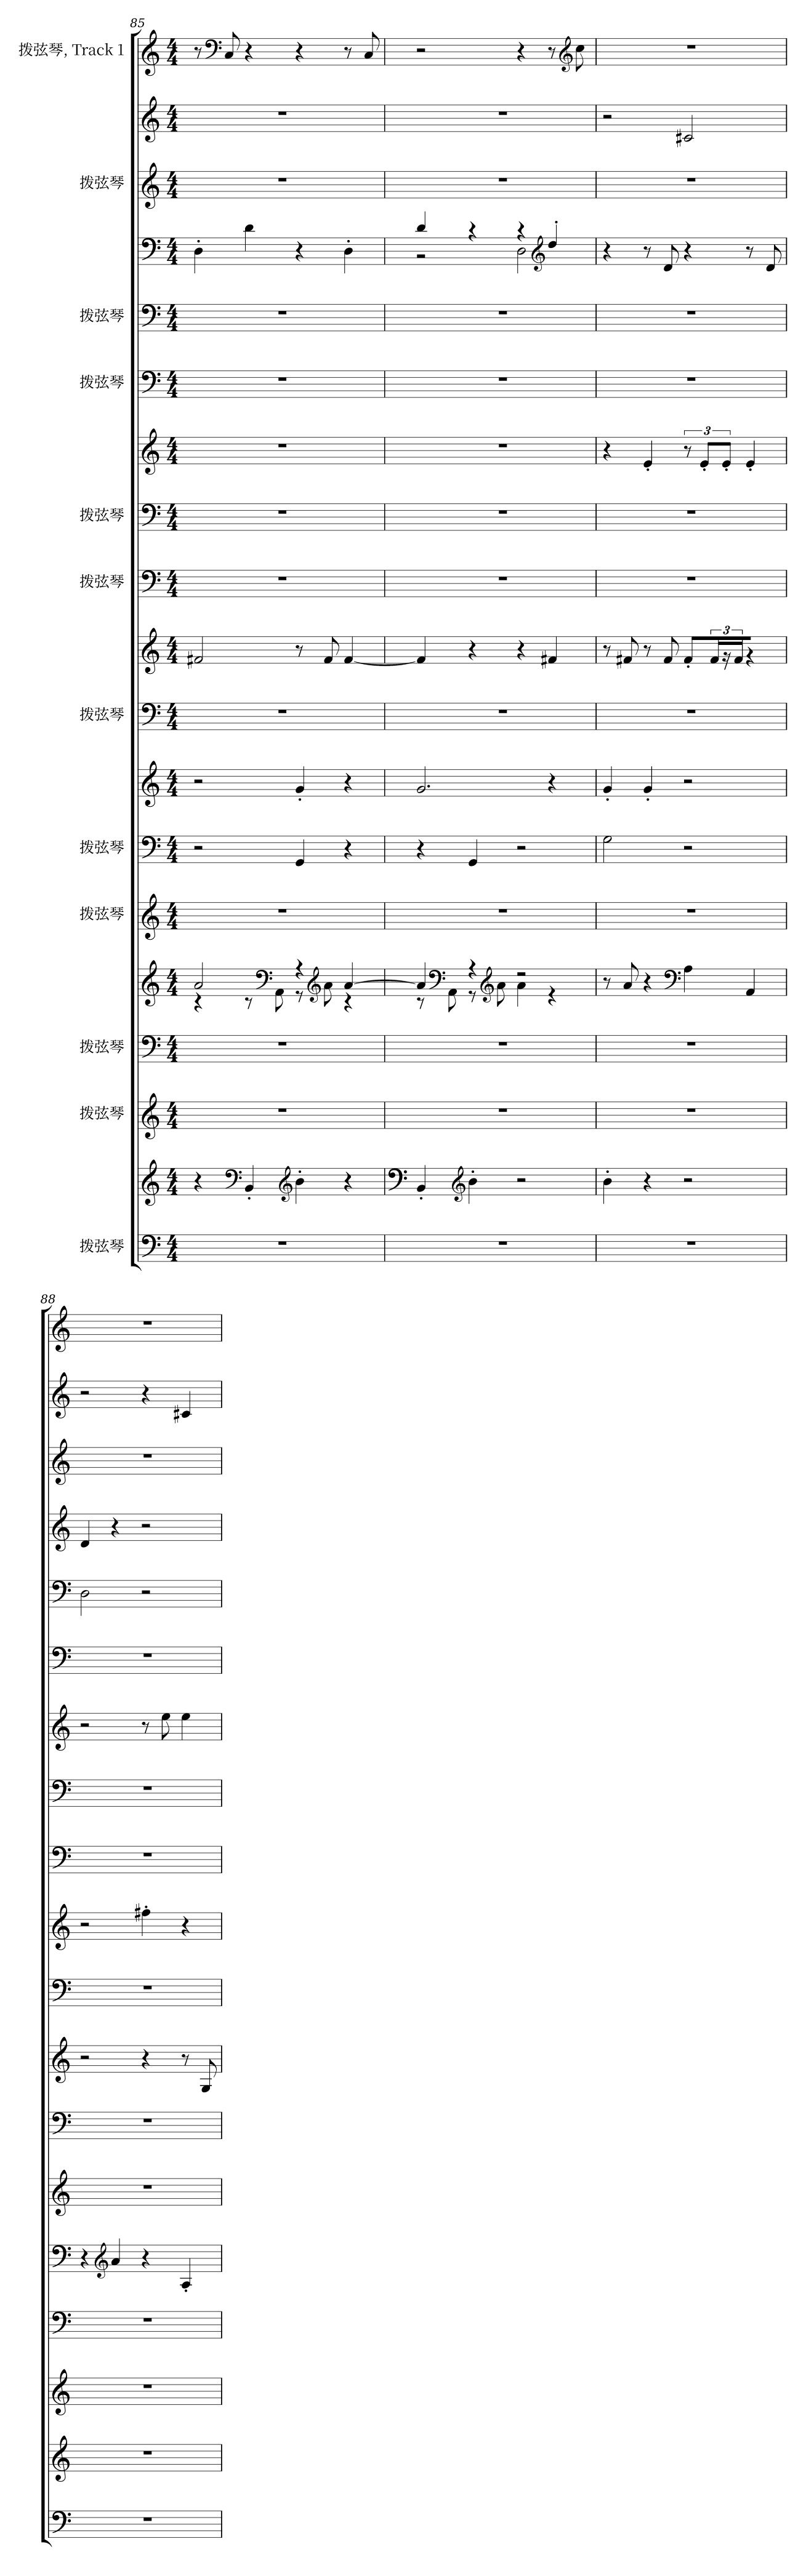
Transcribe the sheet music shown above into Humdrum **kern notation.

**kern	**kern	**kern	**kern	**kern	**kern	**kern	**kern	**kern	**kern	**kern	**kern	**kern	**kern	**kern	**kern	**kern	**kern	**kern
*part12	*part12	*part11	*part10	*part10	*part9	*part8	*part8	*part7	*part7	*part6	*part5	*part5	*part4	*part3	*part3	*part2	*part2	*part1
*staff19	*staff18	*staff17	*staff16	*staff15	*staff14	*staff13	*staff12	*staff11	*staff10	*staff9	*staff8	*staff7	*staff6	*staff5	*staff4	*staff3	*staff2	*staff1
*I"拨弦琴	*	*I"拨弦琴	*I"拨弦琴	*	*I"拨弦琴	*I"拨弦琴	*	*I"拨弦琴	*	*I"拨弦琴	*I"拨弦琴	*	*I"拨弦琴	*I"拨弦琴	*	*I"拨弦琴	*	*I"拨弦琴, Track 1
*clefF4	*clefG2	*clefG2	*clefF4	*clefG2	*clefG2	*clefF4	*clefG2	*clefF4	*clefG2	*clefF4	*clefF4	*clefG2	*clefF4	*clefF4	*clefF4	*clefG2	*clefG2	*clefG2
*k[]	*k[]	*k[]	*k[]	*k[]	*k[]	*k[]	*k[]	*k[]	*k[]	*k[]	*k[]	*k[]	*k[]	*k[]	*k[]	*k[]	*k[]	*k[]
*M4/4	*M4/4	*M4/4	*M4/4	*M4/4	*M4/4	*M4/4	*M4/4	*M4/4	*M4/4	*M4/4	*M4/4	*M4/4	*M4/4	*M4/4	*M4/4	*M4/4	*M4/4	*M4/4
=85	=85	=85	=85	=85	=85	=85	=85	=85	=85	=85	=85	=85	=85	=85	=85	=85	=85	=85
*	*	*	*	*^	*	*	*	*	*	*	*	*	*	*	*	*	*	*
1r	4r	1r	1r	2a/	4r	1r	2r	2r	1r	2f#X/	1r	1r	1r	1r	1r	4D'\	1r	1r	8r
*	*	*	*	*	*	*	*	*	*	*	*	*	*	*	*	*	*	*	*clefF4
.	.	.	.	.	.	.	.	.	.	.	.	.	.	.	.	.	.	.	8C/
*	*clefF4	*	*	*	*	*	*	*	*	*	*	*	*	*	*	*	*	*	*
.	4BB'/	.	.	.	8r	.	.	.	.	.	.	.	.	.	.	4d\	.	.	4r
*	*	*	*	*clefF4	*	*	*	*	*	*	*	*	*	*	*	*	*	*	*
.	.	.	.	.	8AA\	.	.	.	.	.	.	.	.	.	.	.	.	.	.
*	*clefG2	*	*	*	*	*	*	*	*	*	*	*	*	*	*	*	*	*	*
.	4b'\	.	.	4r	8r	.	4GG/	4g'/	.	8r	.	.	.	.	.	4r	.	.	4r
*	*	*	*	*clefG2	*	*	*	*	*	*	*	*	*	*	*	*	*	*	*
.	.	.	.	.	8a\	.	.	.	.	8f#/	.	.	.	.	.	.	.	.	.
.	4r	.	.	[4a/	4r	.	4r	4r	.	[4f#/	.	.	.	.	.	4D'\	.	.	8r
.	.	.	.	.	.	.	.	.	.	.	.	.	.	.	.	.	.	.	8C/
!!LO:PB:g=z
=86	=86	=86	=86	=86	=86	=86	=86	=86	=86	=86	=86	=86	=86	=86	=86	=86	=86	=86	=86
*	*clefF4	*	*	*	*	*	*	*	*	*	*	*	*	*	*	*	*	*	*
*	*	*	*	*	*	*	*	*	*	*	*	*	*	*	*	*^	*	*	*
1r	4BB'/	1r	1r	4a/]	8r	1r	4r	2.g/	1r	4f#/]	1r	1r	1r	1r	1r	4d/	2r	1r	1r	2r
*	*	*	*	*clefF4	*	*	*	*	*	*	*	*	*	*	*	*	*	*	*	*
.	.	.	.	.	8AA\	.	.	.	.	.	.	.	.	.	.	.	.	.	.	.
*	*clefG2	*	*	*	*	*	*	*	*	*	*	*	*	*	*	*	*	*	*	*
.	4b'\	.	.	4r	8r	.	4GG/	.	.	4r	.	.	.	.	.	4r	.	.	.	.
*	*	*	*	*clefG2	*	*	*	*	*	*	*	*	*	*	*	*	*	*	*	*
.	.	.	.	.	8a\	.	.	.	.	.	.	.	.	.	.	.	.	.	.	.
.	2r	.	.	2r	4a\	.	2r	.	.	4r	.	.	.	.	.	4r	2D\	.	.	4r
*	*	*	*	*	*	*	*	*	*	*	*	*	*	*	*	*clefG2	*	*	*	*
.	.	.	.	.	4r	.	.	4r	.	4f#X/	.	.	.	.	.	4dd'/	.	.	.	8r
*	*	*	*	*	*	*	*	*	*	*	*	*	*	*	*	*	*	*	*	*clefG2
.	.	.	.	.	.	.	.	.	.	.	.	.	.	.	.	.	.	.	.	8cc\
*	*	*	*	*v	*v	*	*	*	*	*	*	*	*	*	*	*v	*v	*	*	*
=87	=87	=87	=87	=87	=87	=87	=87	=87	=87	=87	=87	=87	=87	=87	=87	=87	=87	=87
1r	4b'\	1r	1r	8r	1r	2G\	4g'/	1r	8r	1r	1r	4r	1r	1r	4r	1r	2r	1r
.	.	.	.	8a/	.	.	.	.	8f#X/	.	.	.	.	.	.	.	.	.
.	4r	.	.	4r	.	.	4g'/	.	8r	.	.	4e'/	.	.	8r	.	.	.
.	.	.	.	.	.	.	.	.	8f#/	.	.	.	.	.	8d/	.	.	.
*	*	*	*	*clefF4	*	*	*	*	*	*	*	*	*	*	*	*	*	*
.	2r	.	.	4A\	.	2r	2r	.	8f#'/L	.	.	12r	.	.	4r	.	2c#X/	.
.	.	.	.	.	.	.	.	.	.	.	.	12e'/L	.	.	.	.	.	.
.	.	.	.	.	.	.	.	.	24f#/Jk	.	.	.	.	.	.	.	.	.
.	.	.	.	.	.	.	.	.	24r	.	.	12e'/J	.	.	.	.	.	.
.	.	.	.	.	.	.	.	.	24f#/	.	.	.	.	.	.	.	.	.
.	.	.	.	4AA/	.	.	.	.	4r	.	.	4e'/	.	.	8r	.	.	.
.	.	.	.	.	.	.	.	.	.	.	.	.	.	.	8d/	.	.	.
=88	=88	=88	=88	=88	=88	=88	=88	=88	=88	=88	=88	=88	=88	=88	=88	=88	=88	=88
1r	1r	1r	1r	4r	1r	1r	2r	1r	2r	1r	1r	2r	1r	2D\	4d/	1r	2r	1r
*	*	*	*	*clefG2	*	*	*	*	*	*	*	*	*	*	*	*	*	*
.	.	.	.	4a/	.	.	.	.	.	.	.	.	.	.	4r	.	.	.
.	.	.	.	4r	.	.	4r	.	4ff#X'\	.	.	8r	.	2r	2r	.	4r	.
.	.	.	.	.	.	.	.	.	.	.	.	8ee\	.	.	.	.	.	.
.	.	.	.	4A'/	.	.	8r	.	4r	.	.	4ee\	.	.	.	.	4c#X/	.
.	.	.	.	.	.	.	8G/	.	.	.	.	.	.	.	.	.	.	.
=	=	=	=	=	=	=	=	=	=	=	=	=	=	=	=	=	=	=
*-	*-	*-	*-	*-	*-	*-	*-	*-	*-	*-	*-	*-	*-	*-	*-	*-	*-	*-
